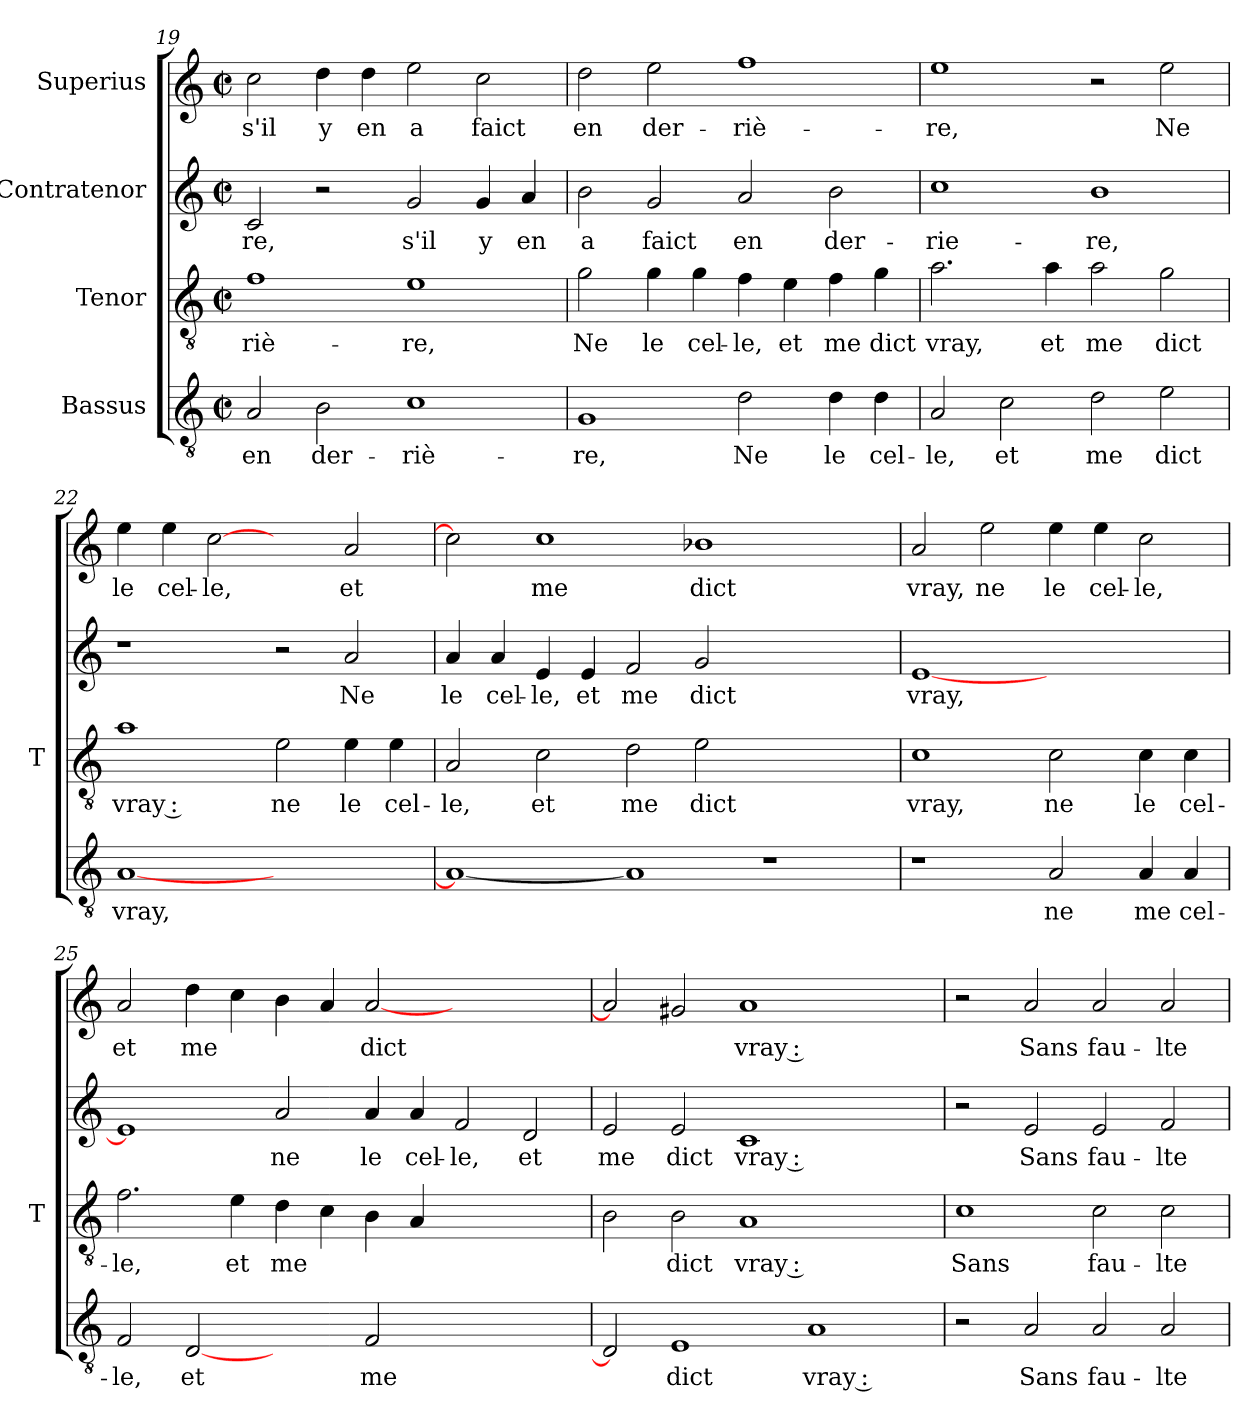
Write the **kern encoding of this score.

**kern	**text	**kern	**text	**kern	**text	**kern	**text
*part4	*part4	*part3	*part3	*part2	*part2	*part1	*part1
*staff4	*staff4	*staff3	*staff3	*staff2	*staff2	*staff1	*staff1
*I"Bassus	*	*I"Tenor	*	*I"Contratenor	*	*I"Superius	*
*	*	*I'T	*	*	*	*	*
*clefGv2	*	*clefGv2	*	*clefG2	*	*clefG2	*
*k[]	*	*k[]	*	*k[]	*	*k[]	*
*C:	*	*C:	*	*C:	*	*C:	*
*M2/2	*	*M2/2	*	*M2/2	*	*M2/2	*
*met(c|)	*	*met(c|)	*	*met(c|)	*	*met(c|)	*
=19	=19	=19	=19	=19	=19	=19	=19
2A	-en	1f	riè-	2c	-re,	2cc	-s'il
2B	der-	.	.	2r	.	4dd	-y
.	.	.	.	.	.	4dd	-en
1c	riè-	1e	-re,	2g	-s'il	2ee	-a
.	.	.	.	4g	-y	2cc	-faict
.	.	.	.	4a	-en	.	.
=20	=20	=20	=20	=20	=20	=20	=20
1G	-re,	2g	-Ne	2b	-a	2dd	-en
.	.	4g	-le	2g	-faict	2ee	der-
.	.	4g	cel-	.	.	.	.
2d	-Ne	4f	-le,	2a	-en	1ff	riè-
.	.	4e	-et	.	.	.	.
4d	-le	4f	-me	2b	der-	.	.
4d	cel-	4g	-dict	.	.	.	.
=21	=21	=21	=21	=21	=21	=21	=21
2A	-le,	2.a	-vray,	1cc	rie-	1ee	-re,
2c	-et	.	.	.	.	.	.
.	.	4a	-et	.	.	.	.
2d	-me	2a	-me	1b	-re,	2r	.
2e	-dict	2g	-dict	.	.	2ee	-Ne
=22	=22	=22	=22	=22	=22	=22	=22
[1A	-vray,	1a	-vray :	1r	.	4ee	-le
.	.	.	.	.	.	4ee	cel-
.	.	.	.	.	.	[2cc	-le,
1ryy	.	2e	-ne	2r	.	2ryy	.
.	.	4e	-le	2a	-Ne	2a	-et
.	.	4e	cel-	.	.	.	.
=23	=23	=23	=23	=23	=23	=23	=23
1A_	.	2A	-le,	4a	-le	2cc]	.
.	.	.	.	4a	cel-	.	.
.	.	2c	-et	4e	-le,	1cc	-me
.	.	.	.	4e	-et	.	.
1A]	.	2d	-me	2f	-me	.	.
.	.	2e	-dict	2g	-dict	1b-X	-dict
1r	.	1ryy	.	1ryy	.	.	.
.	.	.	.	.	.	2ryy	.
!!LO:PB:g=z
=24	=24	=24	=24	=24	=24	=24	=24
1r	.	1c	-vray,	[1e	-vray,	2a	-vray,
.	.	.	.	.	.	2ee	-ne
2A	-ne	2c	-ne	1ryy	.	4ee	-le
.	.	.	.	.	.	4ee	cel-
4A	-me	4c	-le	.	.	2cc	-le,
4A	cel-	4c	cel-	.	.	.	.
=25	=25	=25	=25	=25	=25	=25	=25
2F	-le,	2.f	-le,	1e]	.	2a	-et
[2D	-et	.	.	.	.	4dd	-me
.	.	4e	-et	.	.	4cc	.
2ryy	.	4d	-me	2a	-ne	4b	.
.	.	4c	.	.	.	4a	.
2F	-me	4B	.	4a	-le	[2a	-dict
.	.	4A	.	4a	cel-	.	.
1ryy	.	1ryy	.	2f	-le,	1ryy	.
.	.	.	.	2d	-et	.	.
=26	=26	=26	=26	=26	=26	=26	=26
2D]	.	2B	.	2e	-me	2a]	.
1E	-dict	2B	-dict	2e	-dict	2g#X	.
.	.	1A	-vray :	1c	-vray :	1a	-vray :
1A	-vray :	.	.	.	.	.	.
.	.	2ryy	.	2ryy	.	2ryy	.
=27	=27	=27	=27	=27	=27	=27	=27
2r	.	1c	-Sans	2r	.	2r	.
2A	-Sans	.	.	2e	-Sans	2a	-Sans
2A	fau-	2c	fau-	2e	fau-	2a	fau-
2A	-lte	2c	-lte	2f	-lte	2a	-lte
=	=	=	=	=	=	=	=
*-	*-	*-	*-	*-	*-	*-	*-
